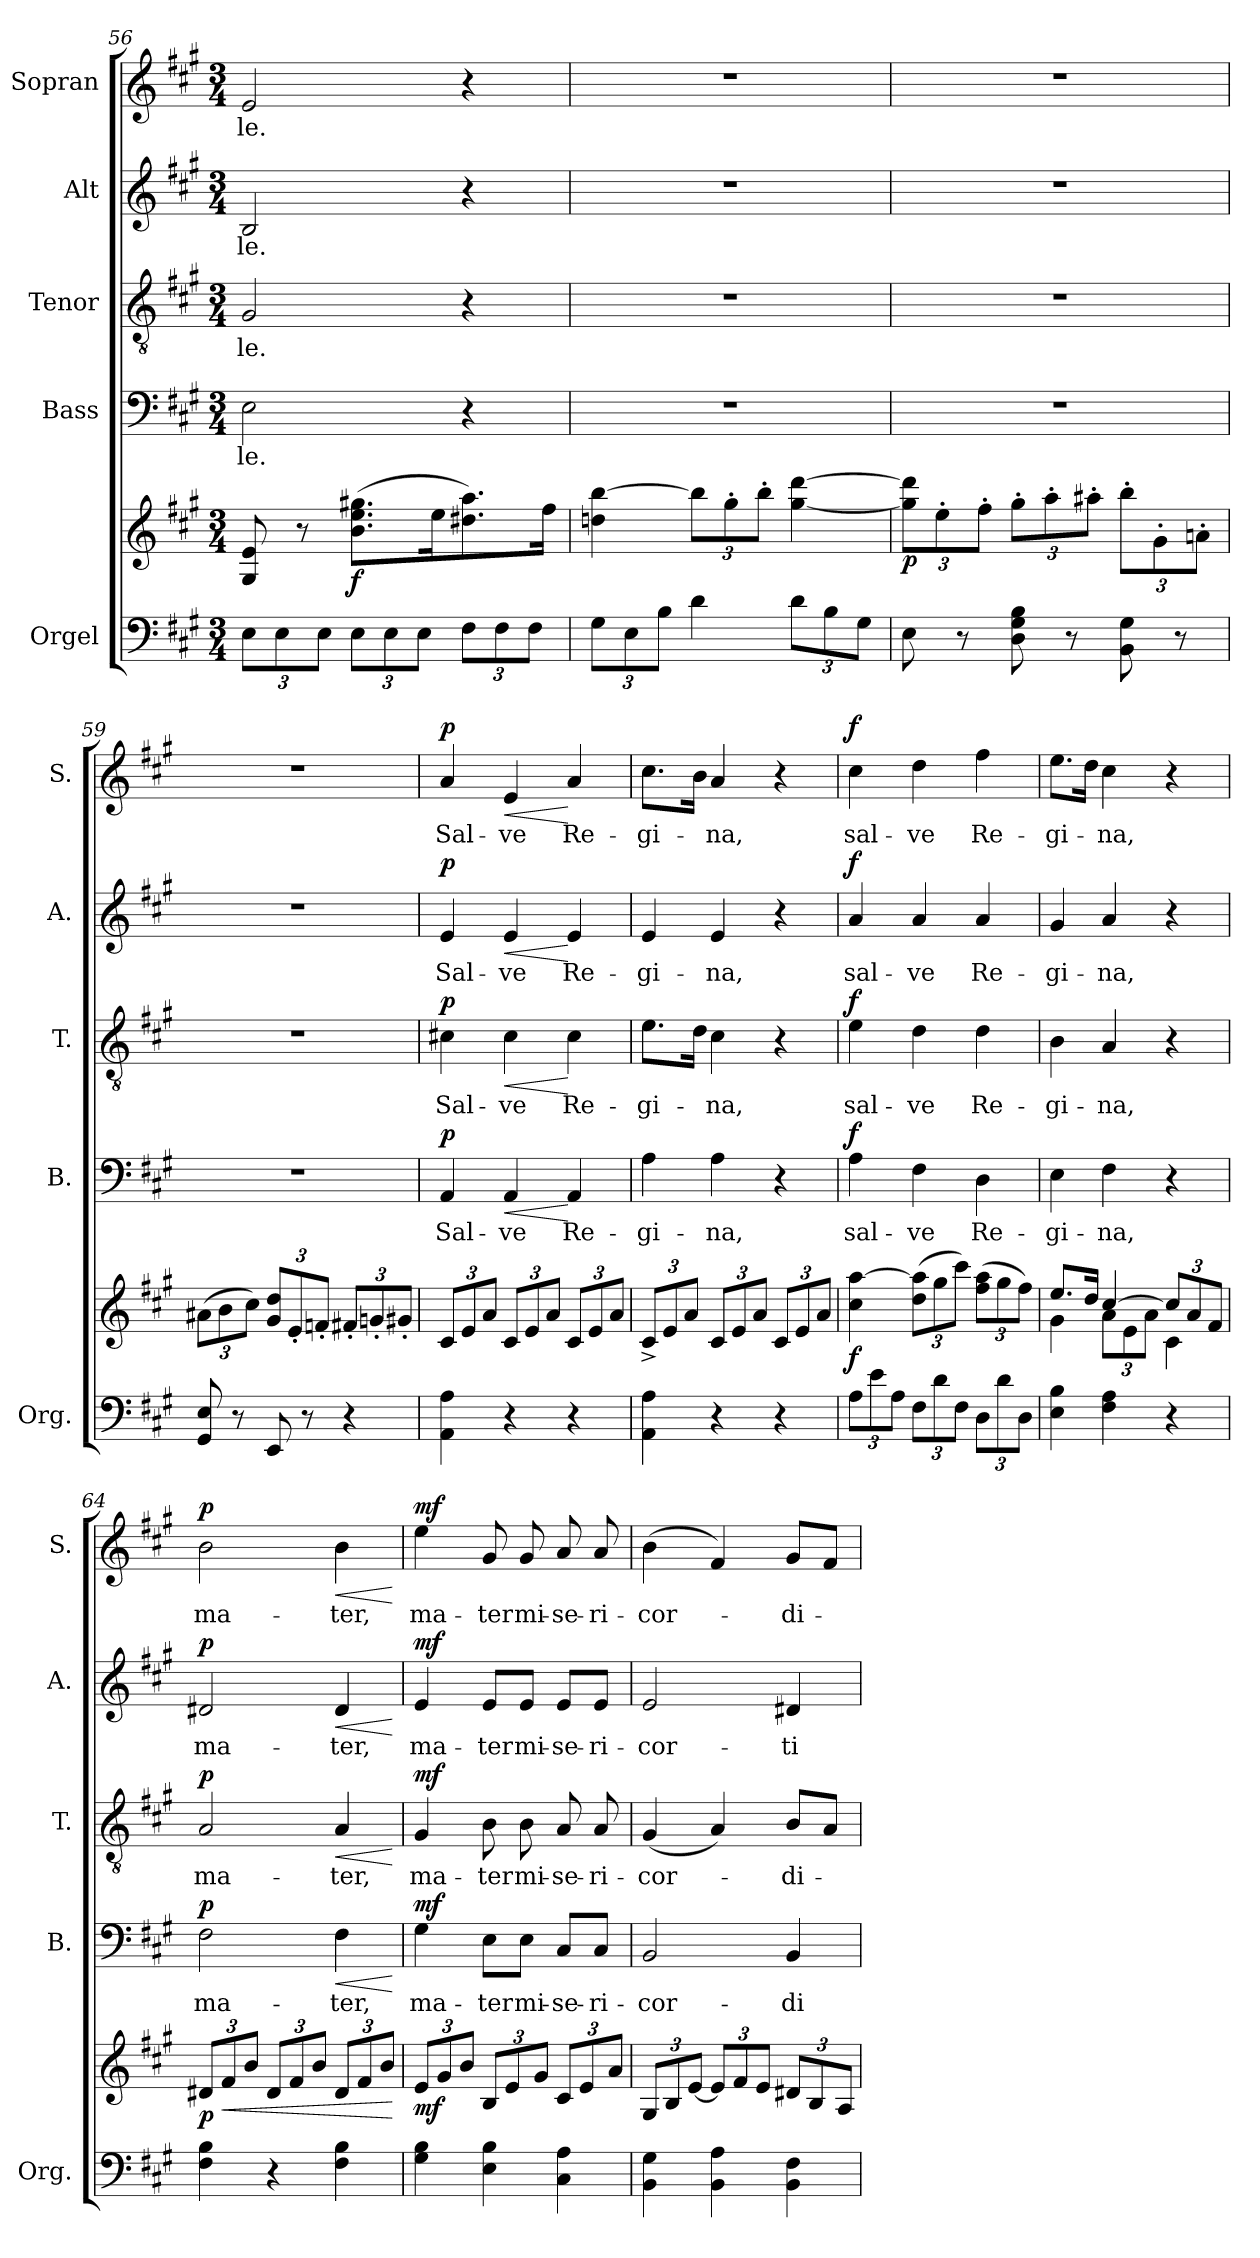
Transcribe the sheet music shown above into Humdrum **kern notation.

**kern	**kern	**dynam	**kern	**text	**dynam	**kern	**text	**dynam	**kern	**text	**dynam	**kern	**text	**dynam
*part5	*part5	*part5	*part4	*part4	*part4	*part3	*part3	*part3	*part2	*part2	*part2	*part1	*part1	*part1
*staff6	*staff5	*staff5/6	*staff4	*staff4	*staff4	*staff3	*staff3	*staff3	*staff2	*staff2	*staff2	*staff1	*staff1	*staff1
*I"Orgel	*	*	*I"Bass	*	*	*I"Tenor	*	*	*I"Alt	*	*	*I"Sopran	*	*
*I'Org.	*	*	*I'B.	*	*	*I'T.	*	*	*I'A.	*	*	*I'S.	*	*
*clefF4	*clefG2	*	*clefF4	*	*	*clefGv2	*	*	*clefG2	*	*	*clefG2	*	*
*k[f#c#g#]	*k[f#c#g#]	*	*k[f#c#g#]	*	*	*k[f#c#g#]	*	*	*k[f#c#g#]	*	*	*k[f#c#g#]	*	*
*A:	*A:	*	*A:	*	*	*A:	*	*	*A:	*	*	*A:	*	*
*M3/4	*M3/4	*	*M3/4	*	*	*M3/4	*	*	*M3/4	*	*	*M3/4	*	*
*Xbrackettup	*	*	*	*	*	*	*	*	*	*	*	*	*	*
=56	=56	=56	=56	=56	=56	=56	=56	=56	=56	=56	=56	=56	=56	=56
!	!	!	!	!LO:LY:b	!	!	!LO:LY:b	!	!	!LO:LY:b	!	!	!LO:LY:b	!
12E\L	8G#/ 8e/	.	2E\	-le.	.	2G#/	-le.	.	2B/	-le.	.	2e/	-le.	.
12E\	.	.	.	.	.	.	.	.	.	.	.	.	.	.
.	8r	.	.	.	.	.	.	.	.	.	.	.	.	.
12E\J	.	.	.	.	.	.	.	.	.	.	.	.	.	.
!	!	!LO:DY:b	!	!	!	!	!	!	!	!	!	!	!	!
12E\L	(>8.b\ 8.ee\ 8.gg#X\L	f	.	.	.	.	.	.	.	.	.	.	.	.
12E\	.	.	.	.	.	.	.	.	.	.	.	.	.	.
12E\J	.	.	.	.	.	.	.	.	.	.	.	.	.	.
.	16ee\k	.	.	.	.	.	.	.	.	.	.	.	.	.
12F#\L	8.dd#X\ 8.aa\)	.	4r	.	.	4r	.	.	4r	.	.	4r	.	.
12F#\	.	.	.	.	.	.	.	.	.	.	.	.	.	.
12F#\J	.	.	.	.	.	.	.	.	.	.	.	.	.	.
.	16ff#\Jk	.	.	.	.	.	.	.	.	.	.	.	.	.
=57	=57	=57	=57	=57	=57	=57	=57	=57	=57	=57	=57	=57	=57	=57
*brackettup	*	*	*	*	*	*	*	*	*	*	*	*	*	*
12G#\L	4ddn\ [4bb\	.	2.r	.	.	2.r	.	.	2.r	.	.	2.r	.	.
12E\	.	.	.	.	.	.	.	.	.	.	.	.	.	.
12B\J	.	.	.	.	.	.	.	.	.	.	.	.	.	.
4d\	12bb\L]	.	.	.	.	.	.	.	.	.	.	.	.	.
.	12gg#'>\	.	.	.	.	.	.	.	.	.	.	.	.	.
.	12bb'>\J	.	.	.	.	.	.	.	.	.	.	.	.	.
12d\L	[4gg#\ [4ddd\	.	.	.	.	.	.	.	.	.	.	.	.	.
12B\	.	.	.	.	.	.	.	.	.	.	.	.	.	.
12G#\J	.	.	.	.	.	.	.	.	.	.	.	.	.	.
=58	=58	=58	=58	=58	=58	=58	=58	=58	=58	=58	=58	=58	=58	=58
!	!	!LO:DY:b	!	!	!	!	!	!	!	!	!	!	!	!
8E\	12gg#\] 12ddd\]L	p	2.r	.	.	2.r	.	.	2.r	.	.	2.r	.	.
.	12ee'>\	.	.	.	.	.	.	.	.	.	.	.	.	.
8r	.	.	.	.	.	.	.	.	.	.	.	.	.	.
.	12ff#'>\J	.	.	.	.	.	.	.	.	.	.	.	.	.
8D\ 8G#\ 8B\	12gg#'>\L	.	.	.	.	.	.	.	.	.	.	.	.	.
.	12aa'>\	.	.	.	.	.	.	.	.	.	.	.	.	.
8r	.	.	.	.	.	.	.	.	.	.	.	.	.	.
.	12aa#X'>\J	.	.	.	.	.	.	.	.	.	.	.	.	.
8BB\ 8G#\	12bb'>\L	.	.	.	.	.	.	.	.	.	.	.	.	.
.	12g#'>\	.	.	.	.	.	.	.	.	.	.	.	.	.
8r	.	.	.	.	.	.	.	.	.	.	.	.	.	.
.	12an'>\J	.	.	.	.	.	.	.	.	.	.	.	.	.
!!LO:LB:g=z
=59	=59	=59	=59	=59	=59	=59	=59	=59	=59	=59	=59	=59	=59	=59
8GG#/ 8E/	(>12a#X\L	.	2.r	.	.	2.r	.	.	2.r	.	.	2.r	.	.
.	12b\	.	.	.	.	.	.	.	.	.	.	.	.	.
8r	.	.	.	.	.	.	.	.	.	.	.	.	.	.
.	12cc#\J)	.	.	.	.	.	.	.	.	.	.	.	.	.
8EE/	12g#/ 12dd/L	.	.	.	.	.	.	.	.	.	.	.	.	.
.	12e'</	.	.	.	.	.	.	.	.	.	.	.	.	.
8r	.	.	.	.	.	.	.	.	.	.	.	.	.	.
.	12fn'</J	.	.	.	.	.	.	.	.	.	.	.	.	.
4r	12f#X'</L	.	.	.	.	.	.	.	.	.	.	.	.	.
.	12gn'</	.	.	.	.	.	.	.	.	.	.	.	.	.
.	12g#X'</J	.	.	.	.	.	.	.	.	.	.	.	.	.
=60	=60	=60	=60	=60	=60	=60	=60	=60	=60	=60	=60	=60	=60	=60
!	!	!	!	!LO:LY:b	!LO:DY:a	!	!LO:LY:b	!LO:DY:a	!	!LO:LY:b	!LO:DY:a	!	!LO:LY:b	!LO:DY:a
4AA\ 4A\	12c#/L	.	4AA/	Sal-	p	4c#X\	Sal-	p	4e/	Sal-	p	4a/	Sal-	p
.	12e/	.	.	.	.	.	.	.	.	.	.	.	.	.
.	12a/J	.	.	.	.	.	.	.	.	.	.	.	.	.
!	!	!	!	!LO:LY:b	!LO:HP:b	!	!LO:LY:b	!LO:HP:b	!	!LO:LY:b	!LO:HP:b	!	!LO:LY:b	!LO:HP:b
4r	12c#/L	.	4AA/	-ve	<	4c#\	-ve	<	4e/	-ve	<	4e/	-ve	<
.	12e/	.	.	.	.	.	.	.	.	.	.	.	.	.
.	12a/J	.	.	.	.	.	.	.	.	.	.	.	.	.
!	!	!	!	!LO:LY:b	!	!	!LO:LY:b	!	!	!LO:LY:b	!	!	!LO:LY:b	!
4r	12c#/L	.	4AA/	Re-	[	4c#\	Re-	[	4e/	Re-	[	4a/	Re-	[
.	12e/	.	.	.	.	.	.	.	.	.	.	.	.	.
.	12a/J	.	.	.	.	.	.	.	.	.	.	.	.	.
=61	=61	=61	=61	=61	=61	=61	=61	=61	=61	=61	=61	=61	=61	=61
!	!	!	!	!LO:LY:b	!	!	!LO:LY:b	!	!	!LO:LY:b	!	!	!LO:LY:b	!
4AA\ 4A\	12c#^</L	.	4A\	-gi-	.	8.e\L	-gi-	.	4e/	-gi-	.	8.cc#\L	-gi-	.
.	12e/	.	.	.	.	.	.	.	.	.	.	.	.	.
.	12a/J	.	.	.	.	.	.	.	.	.	.	.	.	.
.	.	.	.	.	.	16d\Jk	.	.	.	.	.	16b\Jk	.	.
!	!	!	!	!LO:LY:b	!	!	!LO:LY:b	!	!	!LO:LY:b	!	!	!LO:LY:b	!
4r	12c#/L	.	4A\	-na,	.	4c#\	-na,	.	4e/	-na,	.	4a/	-na,	.
.	12e/	.	.	.	.	.	.	.	.	.	.	.	.	.
.	12a/J	.	.	.	.	.	.	.	.	.	.	.	.	.
4r	12c#/L	.	4r	.	.	4r	.	.	4r	.	.	4r	.	.
.	12e/	.	.	.	.	.	.	.	.	.	.	.	.	.
.	12a/J	.	.	.	.	.	.	.	.	.	.	.	.	.
=62	=62	=62	=62	=62	=62	=62	=62	=62	=62	=62	=62	=62	=62	=62
*Xbrackettup	*	*	*	*	*	*	*	*	*	*	*	*	*	*
!	!	!LO:DY:b	!	!LO:LY:b	!LO:DY:a	!	!LO:LY:b	!LO:DY:a	!	!LO:LY:b	!LO:DY:a	!	!LO:LY:b	!LO:DY:a
12A\L	4cc#\ [4aa\	f	4A\	sal-	f	4e\	sal-	f	4a/	sal-	f	4cc#\	sal-	f
12e\	.	.	.	.	.	.	.	.	.	.	.	.	.	.
12A\J	.	.	.	.	.	.	.	.	.	.	.	.	.	.
!	!	!	!	!LO:LY:b	!	!	!LO:LY:b	!	!	!LO:LY:b	!	!	!LO:LY:b	!
12F#\L	(>12dd\ 12aa\]L	.	4F#\	-ve	.	4d\	-ve	.	4a/	-ve	.	4dd\	-ve	.
12d\	12gg#\	.	.	.	.	.	.	.	.	.	.	.	.	.
12F#\J	12ccc#\J)	.	.	.	.	.	.	.	.	.	.	.	.	.
!	!	!	!	!LO:LY:b	!	!	!LO:LY:b	!	!	!LO:LY:b	!	!	!LO:LY:b	!
12D\L	(>12ff#\ 12aa\L	.	4D\	Re-	.	4d\	Re-	.	4a/	Re-	.	4ff#\	Re-	.
12d\	12gg#\	.	.	.	.	.	.	.	.	.	.	.	.	.
12D\J	12ff#\J)	.	.	.	.	.	.	.	.	.	.	.	.	.
=63	=63	=63	=63	=63	=63	=63	=63	=63	=63	=63	=63	=63	=63	=63
*	*^	*	*	*	*	*	*	*	*	*	*	*	*	*
!	!	!	!	!	!LO:LY:b	!	!	!LO:LY:b	!	!	!LO:LY:b	!	!	!LO:LY:b	!
4E\ 4B\	8.ee/L	4g#\	.	4E\	-gi-	.	4B\	-gi-	.	4g#/	-gi-	.	8.ee\L	-gi-	.
.	16dd/Jk	.	.	.	.	.	.	.	.	.	.	.	16dd\Jk	.	.
*	*	*Xbrackettup	*	*	*	*	*	*	*	*	*	*	*	*	*
!	!	!	!	!	!LO:LY:b	!	!	!LO:LY:b	!	!	!LO:LY:b	!	!	!LO:LY:b	!
4F#\ 4A\	[>4cc#/	12a\L	.	4F#\	-na,	.	4A/	-na,	.	4a/	-na,	.	4cc#\	-na,	.
.	.	12e\	.	.	.	.	.	.	.	.	.	.	.	.	.
.	.	12a\J	.	.	.	.	.	.	.	.	.	.	.	.	.
*	*brackettup	*	*	*	*	*	*	*	*	*	*	*	*	*	*
4r	12cc#/L]	4c#\	.	4r	.	.	4r	.	.	4r	.	.	4r	.	.
.	12a/	.	.	.	.	.	.	.	.	.	.	.	.	.	.
.	12f#/J	.	.	.	.	.	.	.	.	.	.	.	.	.	.
*	*v	*v	*	*	*	*	*	*	*	*	*	*	*	*	*
!!LO:PB:g=z
=64	=64	=64	=64	=64	=64	=64	=64	=64	=64	=64	=64	=64	=64	=64
!	!	!LO:DY:b	!	!LO:LY:b	!LO:DY:a	!	!LO:LY:b	!LO:DY:a	!	!LO:LY:b	!LO:DY:a	!	!LO:LY:b	!LO:DY:a
4F#\ 4B\	12d#X/L	p	2F#\	ma-	p	2A/	ma-	p	2d#X/	ma-	p	2b\	ma-	p
!	!	!LO:HP:b	!	!	!	!	!	!	!	!	!	!	!	!
.	12f#/	<	.	.	.	.	.	.	.	.	.	.	.	.
.	12b/J	.	.	.	.	.	.	.	.	.	.	.	.	.
4r	12d#/L	.	.	.	.	.	.	.	.	.	.	.	.	.
.	12f#/	.	.	.	.	.	.	.	.	.	.	.	.	.
.	12b/J	.	.	.	.	.	.	.	.	.	.	.	.	.
!	!	!	!	!LO:LY:b	!LO:HP:b	!	!LO:LY:b	!LO:HP:b	!	!LO:LY:b	!LO:HP:b	!	!LO:LY:b	!LO:HP:b
4F#\ 4B\	12d#/L	.	4F#\	-ter,	<	4A/	-ter,	<	4d#/	-ter,	<	4b\	-ter,	<
.	12f#/	.	.	.	.	.	.	.	.	.	.	.	.	.
.	12b/J	.	.	.	.	.	.	.	.	.	.	.	.	.
.	.	[	.	.	[	.	.	[	.	.	[	.	.	[
=65	=65	=65	=65	=65	=65	=65	=65	=65	=65	=65	=65	=65	=65	=65
!	!	!LO:DY:b	!	!LO:LY:b	!LO:DY:a	!	!LO:LY:b	!LO:DY:a	!	!LO:LY:b	!LO:DY:a	!	!LO:LY:b	!LO:DY:a
4G#\ 4B\	12e/L	mf	4G#\	ma-	mf	4G#/	ma-	mf	4e/	ma-	mf	4ee\	ma-	mf
.	12g#/	.	.	.	.	.	.	.	.	.	.	.	.	.
.	12b/J	.	.	.	.	.	.	.	.	.	.	.	.	.
!	!	!	!	!LO:LY:b	!	!	!LO:LY:b	!	!	!LO:LY:b	!	!	!LO:LY:b	!
4E\ 4B\	12B/L	.	8E\L	-ter	.	8B\	-ter	.	8e/L	-ter	.	8g#/	-ter	.
.	12e/	.	.	.	.	.	.	.	.	.	.	.	.	.
!	!	!	!	!LO:LY:b	!	!	!LO:LY:b	!	!	!LO:LY:b	!	!	!LO:LY:b	!
.	.	.	8E\J	mi-	.	8B\	mi-	.	8e/J	mi-	.	8g#/	mi-	.
.	12g#/J	.	.	.	.	.	.	.	.	.	.	.	.	.
!	!	!	!	!LO:LY:b	!	!	!LO:LY:b	!	!	!LO:LY:b	!	!	!LO:LY:b	!
4C#\ 4A\	12c#/L	.	8C#/L	-se-	.	8A/	-se-	.	8e/L	-se-	.	8a/	-se-	.
.	12e/	.	.	.	.	.	.	.	.	.	.	.	.	.
!	!	!	!	!LO:LY:b	!	!	!LO:LY:b	!	!	!LO:LY:b	!	!	!LO:LY:b	!
.	.	.	8C#/J	-ri-	.	8A/	-ri-	.	8e/J	-ri-	.	8a/	-ri-	.
.	12a/J	.	.	.	.	.	.	.	.	.	.	.	.	.
=66	=66	=66	=66	=66	=66	=66	=66	=66	=66	=66	=66	=66	=66	=66
!	!	!	!	!LO:LY:b	!	!	!LO:LY:b	!	!	!LO:LY:b	!	!	!LO:LY:b	!
4BB\ 4G#\	12G#/L	.	2BB/	-cor-	.	(<4G#/	-cor-	.	2e/	-cor-	.	(>4b\	-cor-	.
.	12B/	.	.	.	.	.	.	.	.	.	.	.	.	.
.	[12e/J	.	.	.	.	.	.	.	.	.	.	.	.	.
4BB\ 4A\	12e/L]	.	.	.	.	4A/)	.	.	.	.	.	4f#/)	.	.
.	12f#/	.	.	.	.	.	.	.	.	.	.	.	.	.
.	12e/J	.	.	.	.	.	.	.	.	.	.	.	.	.
!	!	!	!	!LO:LY:b	!	!	!LO:LY:b	!	!	!LO:LY:b	!	!	!LO:LY:b	!
4BB\ 4F#\	12d#X/L	.	4BB/	-di-	.	8B/L	-di-	.	4d#X/	-ti-	.	8g#/L	-di-	.
.	12B/	.	.	.	.	.	.	.	.	.	.	.	.	.
.	.	.	.	.	.	8A/J	.	.	.	.	.	8f#/J	.	.
.	12A/J	.	.	.	.	.	.	.	.	.	.	.	.	.
=	=	=	=	=	=	=	=	=	=	=	=	=	=	=
*-	*-	*-	*-	*-	*-	*-	*-	*-	*-	*-	*-	*-	*-	*-
